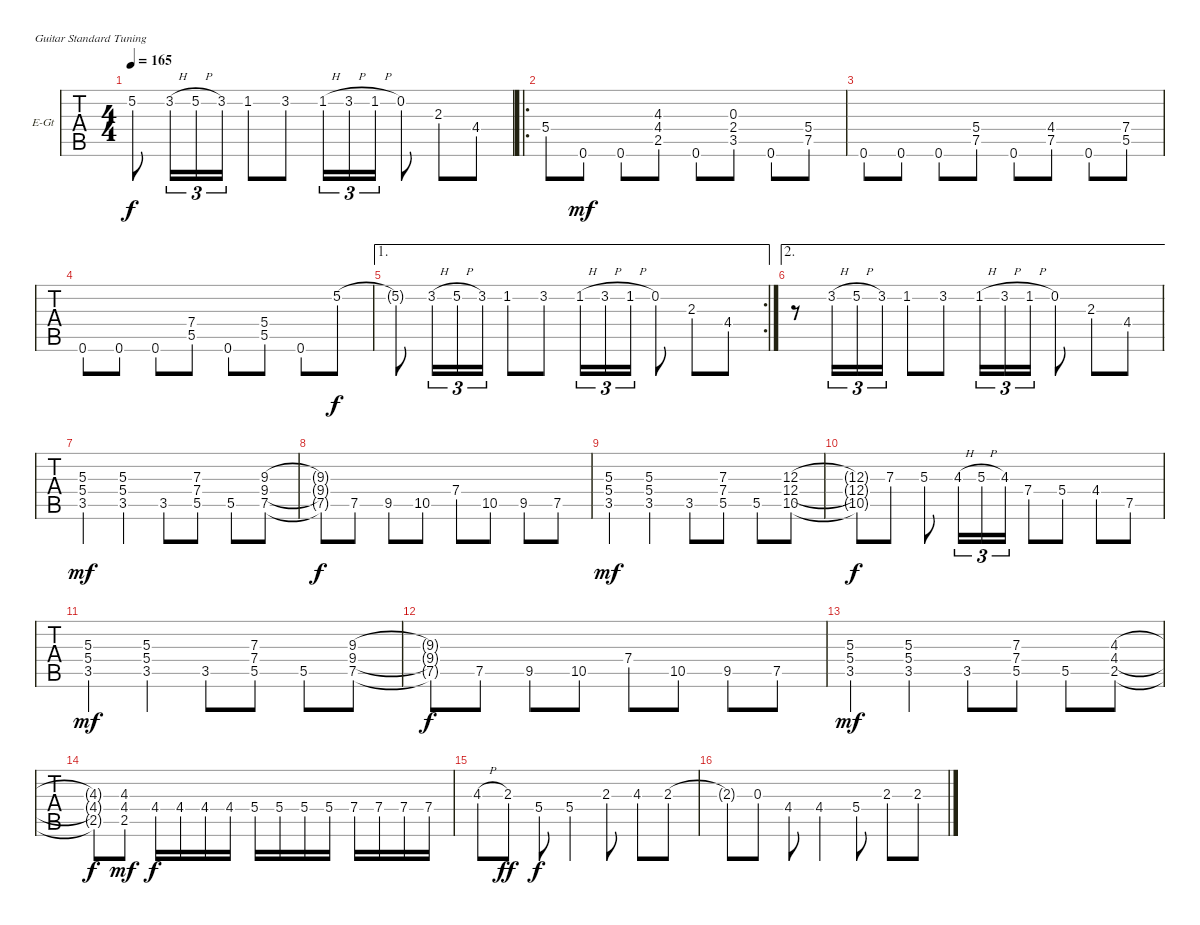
\bracketExtendMode groupsimilarinstruments
\firstSystemTrackNameOrientation horizontal
\otherSystemsTrackNameOrientation horizontal
\track ("Guitar 1 (Lead)" "E-Gt") {instrument distortionguitar}
\staff {tabs}
\tuning (E4 B3 G3 D3 A2 E2)
\ts (4 4)
\tempo 165
\clef g2
\ks c
5.2{t}.8{dy f} 3.2{h}.16{tu (3 2)} 5.2{h}.16{tu (3 2)} 3.2.16{tu (3 2)} 1.2.8 3.2.8 1.2{h}.16{tu (3 2)} 3.2{h}.16{tu (3 2)} 1.2{h}.16{tu (3 2)} 0.2.8 2.3.8 4.4.8 |
\ro
5.4.8 0.6.8{dy mf} 0.6.8 (4.3 4.4 2.5).8 0.6.8 (0.3 2.4 3.5).8 0.6.8 (5.4 7.5).8 |
0.6.8 0.6.8 0.6.8 (5.4 7.5).8 0.6.8 (4.4 7.5).8 0.6.8 (7.4 5.5).8 |
0.6.8 0.6.8 0.6.8 (7.4 5.5).8 0.6.8 (5.4 5.5).8 0.6.8 5.2.8{dy f} |
\ae 1
\rc 2
5.2{t}.8 3.2{h}.16{tu (3 2)} 5.2{h}.16{tu (3 2)} 3.2.16{tu (3 2)} 1.2.8 3.2.8 1.2{h}.16{tu (3 2)} 3.2{h}.16{tu (3 2)} 1.2{h}.16{tu (3 2)} 0.2.8 2.3.8 4.4.8 |
\ae 2
r.8 3.2{h}.16{tu (3 2)} 5.2{h}.16{tu (3 2)} 3.2.16{tu (3 2)} 1.2.8 3.2.8 1.2{h}.16{tu (3 2)} 3.2{h}.16{tu (3 2)} 1.2{h}.16{tu (3 2)} 0.2.8 2.3.8 4.4.8 |
(5.3 5.4 3.5).4{dy mf} (5.3 5.4 3.5).4 3.5.8 (7.3 7.4 5.5).8 5.5.8 (9.3 9.4 7.5).8 |
(9.3{t} 9.4{t} 7.5{t}).8{dy f} 7.5.8 9.5.8 10.5.8 7.4.8 10.5.8 9.5.8 7.5.8 |
(5.3 5.4 3.5).4{dy mf} (5.3 5.4 3.5).4 3.5.8 (7.3 7.4 5.5).8 5.5.8 (12.3 12.4 10.5).8 |
(12.3{t} 12.4{t} 10.5{t}).8{dy f} 7.3.8 5.3.8 4.3{h}.16{tu (3 2)} 5.3{h}.16{tu (3 2)} 4.3.16{tu (3 2)} 7.4.8 5.4.8 4.4.8 7.5.8 |
(5.3 5.4 3.5).4{dy mf} (5.3 5.4 3.5).4 3.5.8 (7.3 7.4 5.5).8 5.5.8 (9.3 9.4 7.5).8 |
(9.3{t} 9.4{t} 7.5{t}).8{dy f} 7.5.8 9.5.8 10.5.8 7.4.8 10.5.8 9.5.8 7.5.8 |
(5.3 5.4 3.5).4{dy mf} (5.3 5.4 3.5).4 3.5.8 (7.3 7.4 5.5).8 5.5.8 (4.3 4.4 2.5).8 |
(4.3{t} 4.4{t} 2.5{t}).8{dy f} (4.3 4.4 2.5).8{dy mf} 4.4.16{dy f} 4.4.16 4.4.16 4.4.16 5.4.16 5.4.16 5.4.16 5.4.16 7.4.16 7.4.16 7.4.16 7.4.16 |
4.3{h}.8 2.3.8{dy ff} 5.4.8{dy f} 5.4.4 2.3.8 4.3.8 2.3.8 |
2.3{t}.8 0.3.8 4.4.8 4.4.4 5.4.8 2.3.8 2.3.8
